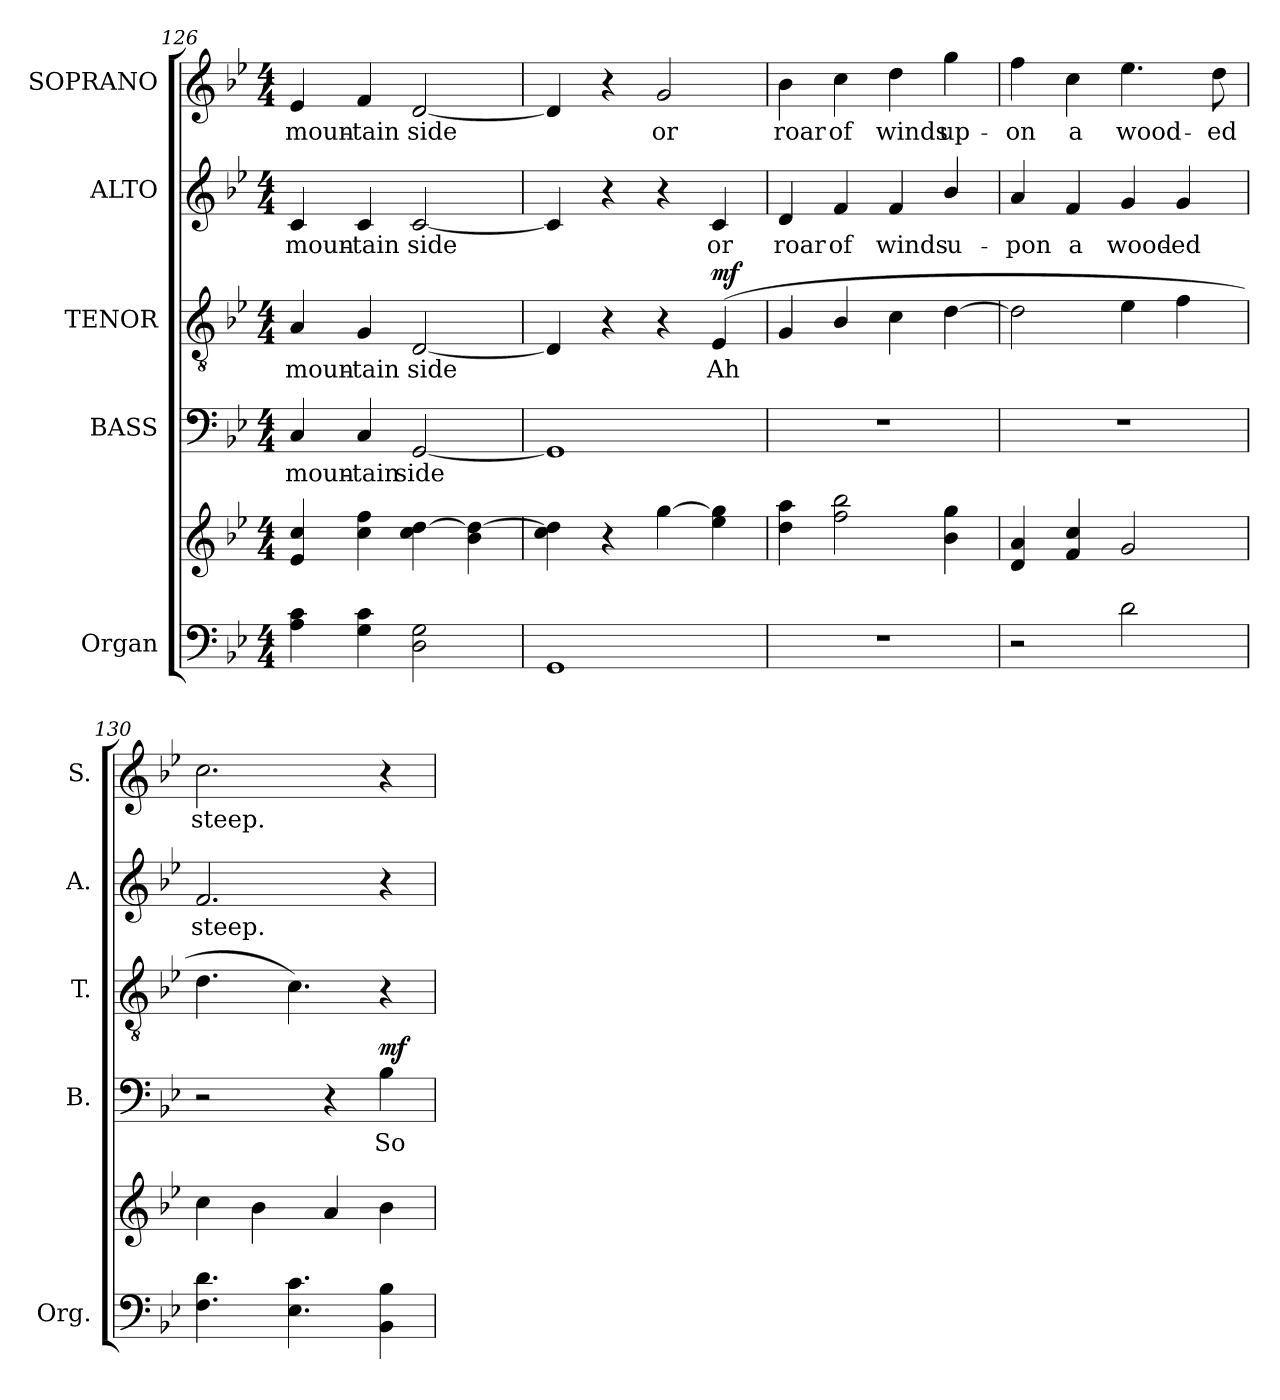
**kern	**kern	**kern	**text	**dynam	**kern	**text	**dynam	**kern	**text	**kern	**text
*part5	*part5	*part4	*part4	*part4	*part3	*part3	*part3	*part2	*part2	*part1	*part1
*staff6	*staff5	*staff4	*staff4	*staff4	*staff3	*staff3	*staff3	*staff2	*staff2	*staff1	*staff1
*I"Organ	*	*I"BASS	*	*	*I"TENOR	*	*	*I"ALTO	*	*I"SOPRANO	*
*I'Org.	*	*I'B.	*	*	*I'T.	*	*	*I'A.	*	*I'S.	*
!!LO:LB:g=z
*clefF4	*clefG2	*clefF4	*	*	*clefGv2	*	*	*clefG2	*	*clefG2	*
*	*	*	*	*	*ITrd7c12	*	*	*	*	*	*
*k[b-e-]	*k[b-e-]	*k[b-e-]	*	*	*k[b-e-]	*	*	*k[b-e-]	*	*k[b-e-]	*
*B-:	*B-:	*B-:	*	*	*B-:	*	*	*B-:	*	*B-:	*
*M4/4	*M4/4	*M4/4	*	*	*M4/4	*	*	*M4/4	*	*M4/4	*
=126	=126	=126	=126	=126	=126	=126	=126	=126	=126	=126	=126
!	!	!	!LO:LY:b:color=#000000	!	!	!	!	!	!	!	!
!	!	!	!	!	!	!LO:LY:b:color=#000000	!	!	!	!	!
!	!	!	!	!	!	!	!	!	!LO:LY:b:color=#000000	!	!
!	!	!	!	!	!	!	!	!	!	!	!LO:LY:b:color=#000000
4Ai\ 4ci	4e-i/ 4cci	4Ci/	moun-	.	4AAi/	moun-	.	4ci/	moun-	4e-i/	moun-
!	!	!	!LO:LY:b:color=#000000	!	!	!	!	!	!	!	!
!	!	!	!	!	!	!LO:LY:b:color=#000000	!	!	!	!	!
!	!	!	!	!	!	!	!	!	!LO:LY:b:color=#000000	!	!
!	!	!	!	!	!	!	!	!	!	!	!LO:LY:b:color=#000000
4Gi\ 4ci	4cci\ 4ffi	4Ci/	-tain	.	4GGi/	-tain	.	4ci/	-tain	4fi/	-tain
!	!	!	!LO:LY:b:color=#000000	!	!	!	!	!	!	!	!
!	!	!	!	!	!	!LO:LY:b:color=#000000	!	!	!	!	!
!	!	!	!	!	!	!	!	!	!LO:LY:b:color=#000000	!	!
!	!	!	!	!	!	!	!	!	!	!	!LO:LY:b:color=#000000
2Di\ 2Gi	4cci\ [4ddi	[2GGi/	side	.	[2DDi/	side	.	[2ci/	side	[2di/	side
.	4b-i\ 4ddi_	.	.	.	.	.	.	.	.	.	.
=127	=127	=127	=127	=127	=127	=127	=127	=127	=127	=127	=127
1GGi	4cci\ 4ddi]	1GGi]	.	.	4DDi/]	.	.	4ci/]	.	4di/]	.
.	4r	.	.	.	4r	.	.	4r	.	4r	.
!	!	!	!	!	!	!	!	!	!	!	!LO:LY:b:color=#000000
.	[4ggi\	.	.	.	4r	.	.	4r	.	2gi/	or
!	!	!	!	!	!	!LO:LY:b:color=#000000	!	!	!	!	!
!	!	!	!	!	!	!	!	!	!LO:LY:b:color=#000000	!	!
.	4ee-i\ 4ggi]	.	.	.	(4EE-i/	Ah	mf	4ci/	or	.	.
=128	=128	=128	=128	=128	=128	=128	=128	=128	=128	=128	=128
!	!	!	!	!	!	!	!	!	!LO:LY:b:color=#000000	!	!
!	!	!	!	!	!	!	!	!	!	!	!LO:LY:b:color=#000000
1r	4ddi\ 4aai	1r	.	.	4GGi/	.	.	4di/	roar	4b-i\	roar
!	!	!	!	!	!	!	!	!	!LO:LY:b:color=#000000	!	!
!	!	!	!	!	!	!	!	!	!	!	!LO:LY:b:color=#000000
.	2ffi\ 2bb-i	.	.	.	4BB-i/	.	.	4fi/	of	4cci\	of
!	!	!	!	!	!	!	!	!	!LO:LY:b:color=#000000	!	!
!	!	!	!	!	!	!	!	!	!	!	!LO:LY:b:color=#000000
.	.	.	.	.	4Ci\	.	.	4fi/	winds	4ddi\	winds
!	!	!	!	!	!	!	!	!	!LO:LY:b:color=#000000	!	!
!	!	!	!	!	!	!	!	!	!	!	!LO:LY:b:color=#000000
.	4b-i\ 4ggi	.	.	.	[4Di\	.	.	4b-i/	u-	4ggi\	up-
=129	=129	=129	=129	=129	=129	=129	=129	=129	=129	=129	=129
!	!	!	!	!	!	!	!	!	!LO:LY:b:color=#000000	!	!
!	!	!	!	!	!	!	!	!	!	!	!LO:LY:b:color=#000000
2r	4di/ 4ai	1r	.	.	2Di\]	.	.	4ai/	-pon	4ffi\	-on
!	!	!	!	!	!	!	!	!	!LO:LY:b:color=#000000	!	!
!	!	!	!	!	!	!	!	!	!	!	!LO:LY:b:color=#000000
.	4fi/ 4cci	.	.	.	.	.	.	4fi/	a	4cci\	a
!	!	!	!	!	!	!	!	!	!LO:LY:b:color=#000000	!	!
!	!	!	!	!	!	!	!	!	!	!	!LO:LY:b:color=#000000
2di\	2gi/	.	.	.	4E-i\	.	.	4gi/	wood-	4.ee-i\	wood-
!	!	!	!	!	!	!	!	!	!LO:LY:b:color=#000000	!	!
.	.	.	.	.	4Fi\	.	.	4gi/	-ed	.	.
!	!	!	!	!	!	!	!	!	!	!	!LO:LY:b:color=#000000
.	.	.	.	.	.	.	.	.	.	8ddi\	-ed
=130	=130	=130	=130	=130	=130	=130	=130	=130	=130	=130	=130
!	!	!	!	!	!	!	!	!	!LO:LY:b:color=#000000	!	!
!	!	!	!	!	!	!	!	!	!	!	!LO:LY:b:color=#000000
4.Fi\ 4.di	4cci\	2r	.	.	4.Di\	.	.	2.fi/	steep.	2.cci\	steep.
.	4b-i\	.	.	.	.	.	.	.	.	.	.
4.E-i\ 4.ci	.	.	.	.	4.Ci\)	.	.	.	.	.	.
.	4ai/	4r	.	.	.	.	.	.	.	.	.
!	!	!	!LO:LY:b:color=#000000	!	!	!	!	!	!	!	!
4BB-i\ 4B-i	4b-i\	4B-i\	So	mf	4r	.	.	4r	.	4r	.
=	=	=	=	=	=	=	=	=	=	=	=
*-	*-	*-	*-	*-	*-	*-	*-	*-	*-	*-	*-
